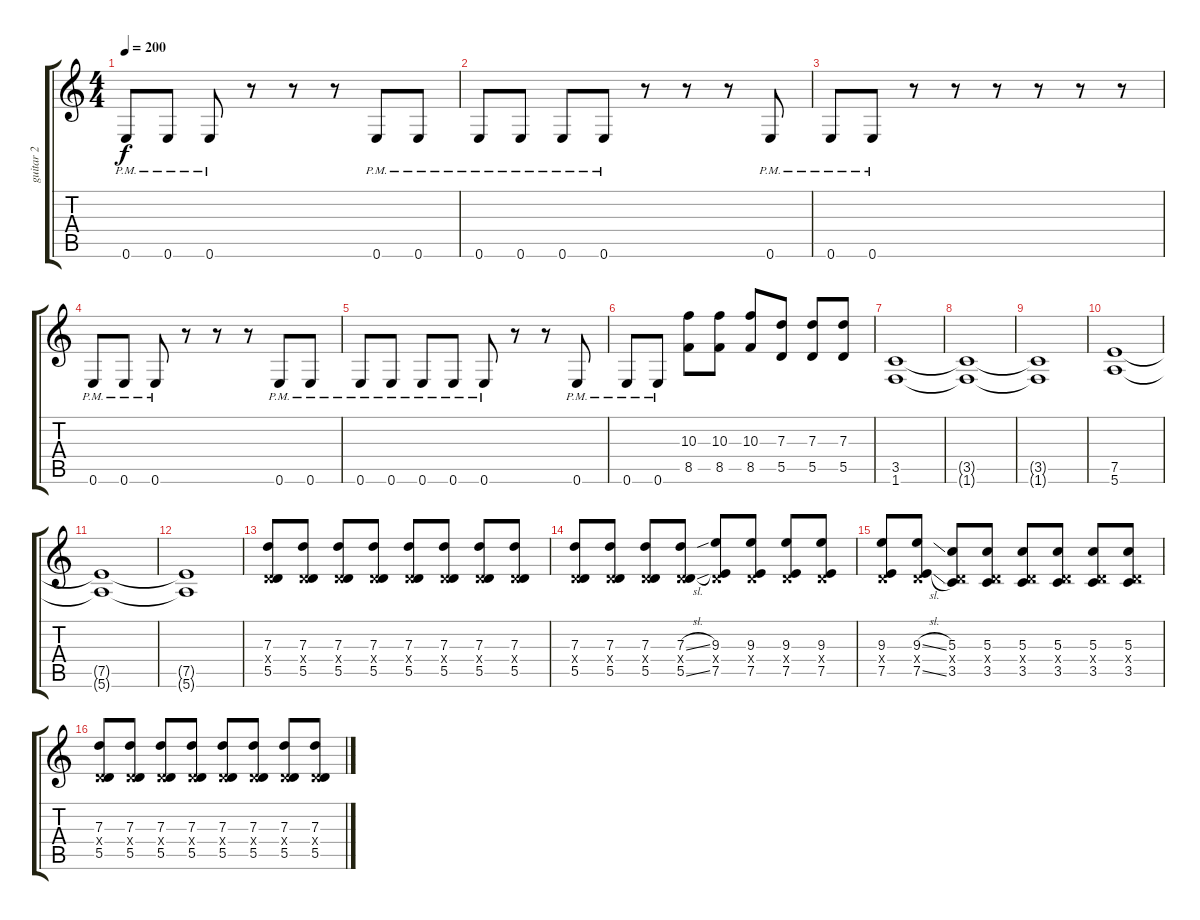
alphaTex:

\track ("guitar 2" "guitar 2") {instrument distortionguitar}
\staff {score tabs}
\tuning (E4 B3 G3 D3 A2 E2) {hide}
\ts (4 4)
\tempo 200
\clef g2
\ks c
0.6{pm}.8{dy f} 0.6{pm}.8 0.6{pm}.8 r.8 r.8 r.8 0.6{pm}.8 0.6{pm}.8 |
0.6{pm}.8 0.6{pm}.8 0.6{pm}.8 0.6{pm}.8 r.8 r.8 r.8 0.6{pm}.8 |
0.6{pm}.8 0.6{pm}.8 r.8 r.8 r.8 r.8 r.8 r.8 |
0.6{pm}.8 0.6{pm}.8 0.6{pm}.8 r.8 r.8 r.8 0.6{pm}.8 0.6{pm}.8 |
0.6{pm}.8 0.6{pm}.8 0.6{pm}.8 0.6{pm}.8 0.6{pm}.8 r.8 r.8 0.6{pm}.8 |
0.6{pm}.8 0.6{pm}.8 (10.3 8.5).8 (10.3 8.5).8 (10.3 8.5).8 (7.3 5.5).8 (7.3 5.5).8 (7.3 5.5).8 |
(3.5 1.6).1 |
(3.5{t} 1.6{t}).1 |
(3.5{t} 1.6{t}).1 |
(7.5 5.6).1 |
(7.5{t} 5.6{t}).1 |
(7.5{t} 5.6{t}).1 |
(7.3 0.4{x} 5.5).8 (7.3 0.4{x} 5.5).8 (7.3 0.4{x} 5.5).8 (7.3 0.4{x} 5.5).8 (7.3 0.4{x} 5.5).8 (7.3 0.4{x} 5.5).8 (7.3 0.4{x} 5.5).8 (7.3 0.4{x} 5.5).8 |
(7.3 0.4{x} 5.5).8 (7.3 0.4{x} 5.5).8 (7.3 0.4{x} 5.5).8 (7.3{sl} 0.4{x} 5.5{sl}).8 (9.3 0.4{x} 7.5).8 (9.3 0.4{x} 7.5).8 (9.3 0.4{x} 7.5).8 (9.3 0.4{x} 7.5).8 |
(9.3 0.4{x} 7.5).8 (9.3{sl} 0.4{x} 7.5{sl}).8 (5.3 0.4{x} 3.5).8 (5.3 0.4{x} 3.5).8 (5.3 0.4{x} 3.5).8 (5.3 0.4{x} 3.5).8 (5.3 0.4{x} 3.5).8 (5.3 0.4{x} 3.5).8 |
(7.3 0.4{x} 5.5).8 (7.3 0.4{x} 5.5).8 (7.3 0.4{x} 5.5).8 (7.3 0.4{x} 5.5).8 (7.3 0.4{x} 5.5).8 (7.3 0.4{x} 5.5).8 (7.3 0.4{x} 5.5).8 (7.3 0.4{x} 5.5).8
